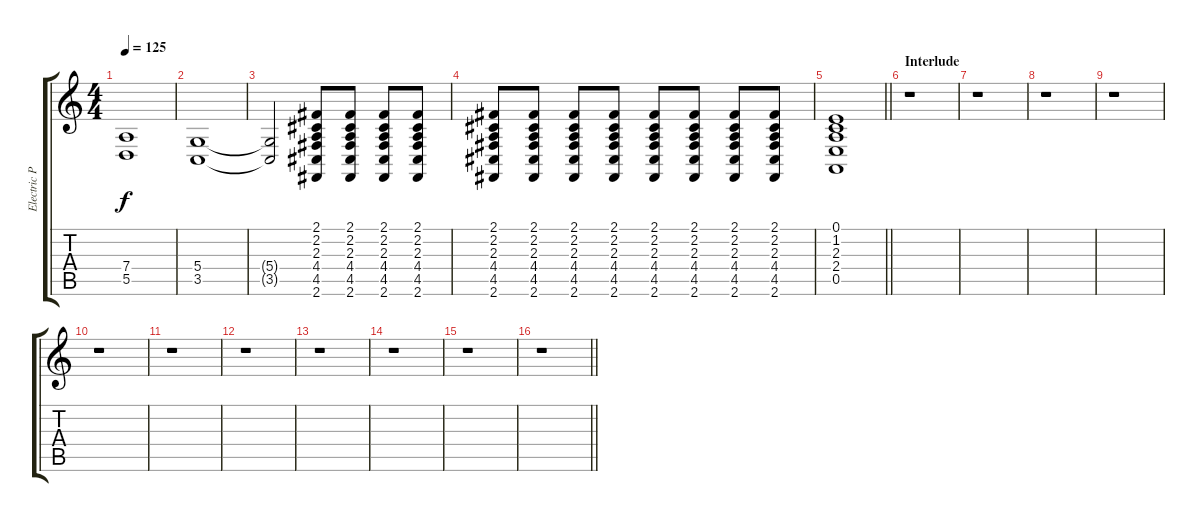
\track ("Electric Piano" "Electric P") {instrument electricgrandpiano}
\staff {score tabs}
\tuning (E4 B3 G3 D3 A2 E2) {hide}
\ts (4 4)
\tempo 125
\clef g2
\ks c
(7.4{t} 5.5{t}).1{dy f} |
(5.4 3.5).1 |
(5.4{t} 3.5{t}).2 (2.1 2.2 2.3 4.4 4.5 2.6).8 (2.1 2.2 2.3 4.4 4.5 2.6).8 (2.1 2.2 2.3 4.4 4.5 2.6).8 (2.1 2.2 2.3 4.4 4.5 2.6).8 |
(2.1 2.2 2.3 4.4 4.5 2.6).8 (2.1 2.2 2.3 4.4 4.5 2.6).8 (2.1 2.2 2.3 4.4 4.5 2.6).8 (2.1 2.2 2.3 4.4 4.5 2.6).8 (2.1 2.2 2.3 4.4 4.5 2.6).8 (2.1 2.2 2.3 4.4 4.5 2.6).8 (2.1 2.2 2.3 4.4 4.5 2.6).8 (2.1 2.2 2.3 4.4 4.5 2.6).8 |
\barLineRight lightlight
(0.1 1.2 2.3 2.4 0.5).1 |
\section ("" "Interlude")
r.1 |
r.1 |
r.1 |
r.1 |
r.1 |
r.1 |
r.1 |
r.1 |
r.1 |
r.1 |
\barLineRight lightlight
r.1
